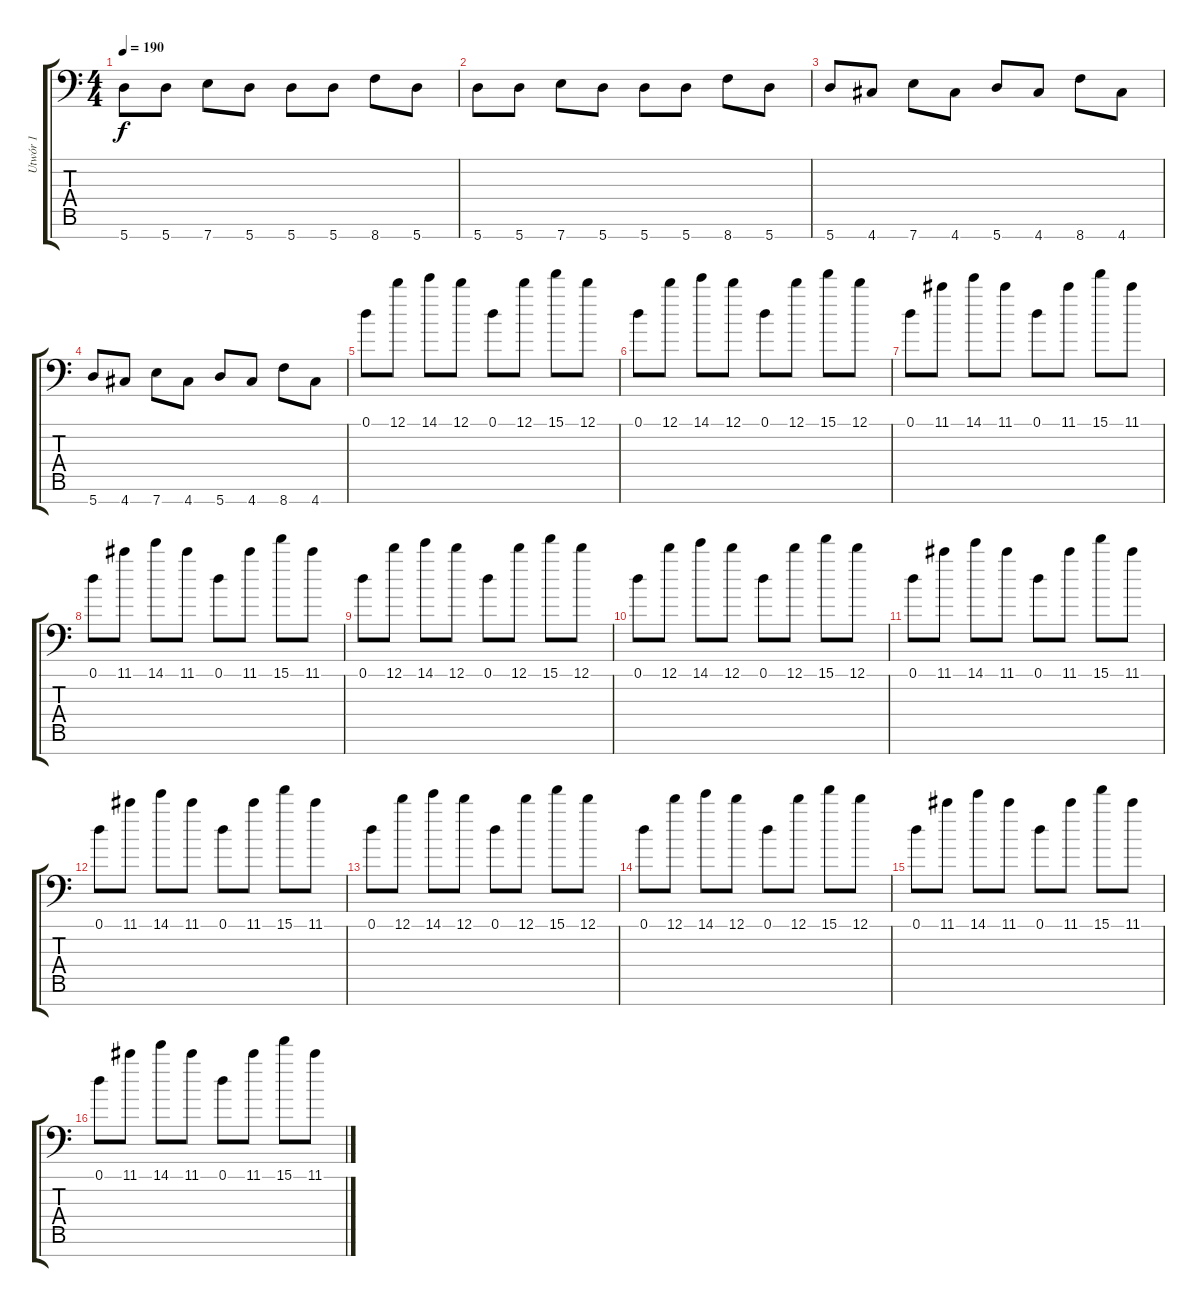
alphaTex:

\track ("Utwór 1" "Utwór 1") {instrument electricguitarmuted}
\staff {score tabs}
\tuning (D4 A3 F3 C3 G2 D2 A1) {hide}
\ts (4 4)
\tempo 190
\clef f4
\ks c
5.7.8{dy f instrument distortionguitar} 5.7.8 7.7.8 5.7.8 5.7.8 5.7.8 8.7.8 5.7.8 |
5.7.8 5.7.8 7.7.8 5.7.8 5.7.8 5.7.8 8.7.8 5.7.8 |
5.7.8 4.7.8 7.7.8 4.7.8 5.7.8 4.7.8 8.7.8 4.7.8 |
5.7.8 4.7.8 7.7.8 4.7.8 5.7.8 4.7.8 8.7.8 4.7.8 |
0.1.8{instrument glockenspiel} 12.1.8 14.1.8 12.1.8 0.1.8 12.1.8 15.1.8 12.1.8 |
0.1.8 12.1.8 14.1.8 12.1.8 0.1.8 12.1.8 15.1.8 12.1.8 |
0.1.8 11.1.8 14.1.8 11.1.8 0.1.8 11.1.8 15.1.8 11.1.8 |
0.1.8 11.1.8 14.1.8 11.1.8 0.1.8 11.1.8 15.1.8 11.1.8 |
0.1.8 12.1.8 14.1.8 12.1.8 0.1.8 12.1.8 15.1.8 12.1.8 |
0.1.8 12.1.8 14.1.8 12.1.8 0.1.8 12.1.8 15.1.8 12.1.8 |
0.1.8 11.1.8 14.1.8 11.1.8 0.1.8 11.1.8 15.1.8 11.1.8 |
0.1.8 11.1.8 14.1.8 11.1.8 0.1.8 11.1.8 15.1.8 11.1.8 |
0.1.8 12.1.8 14.1.8 12.1.8 0.1.8 12.1.8 15.1.8 12.1.8 |
0.1.8 12.1.8 14.1.8 12.1.8 0.1.8 12.1.8 15.1.8 12.1.8 |
0.1.8 11.1.8 14.1.8 11.1.8 0.1.8 11.1.8 15.1.8 11.1.8 |
0.1.8 11.1.8 14.1.8 11.1.8 0.1.8 11.1.8 15.1.8 11.1.8
